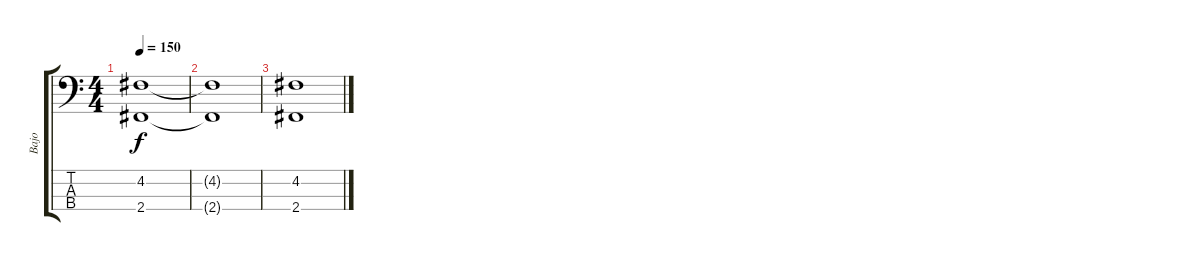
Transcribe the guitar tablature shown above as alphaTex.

\track ("Bajo" "Bajo") {instrument electricbassfinger}
\staff {score tabs}
\tuning (G2 D2 A1 E1) {hide}
\ts (4 4)
\tempo 150
\clef f4
\ks c
(4.2 2.4).1{dy f} |
(4.2{t} 2.4{t}).1 |
(4.2 2.4).1
